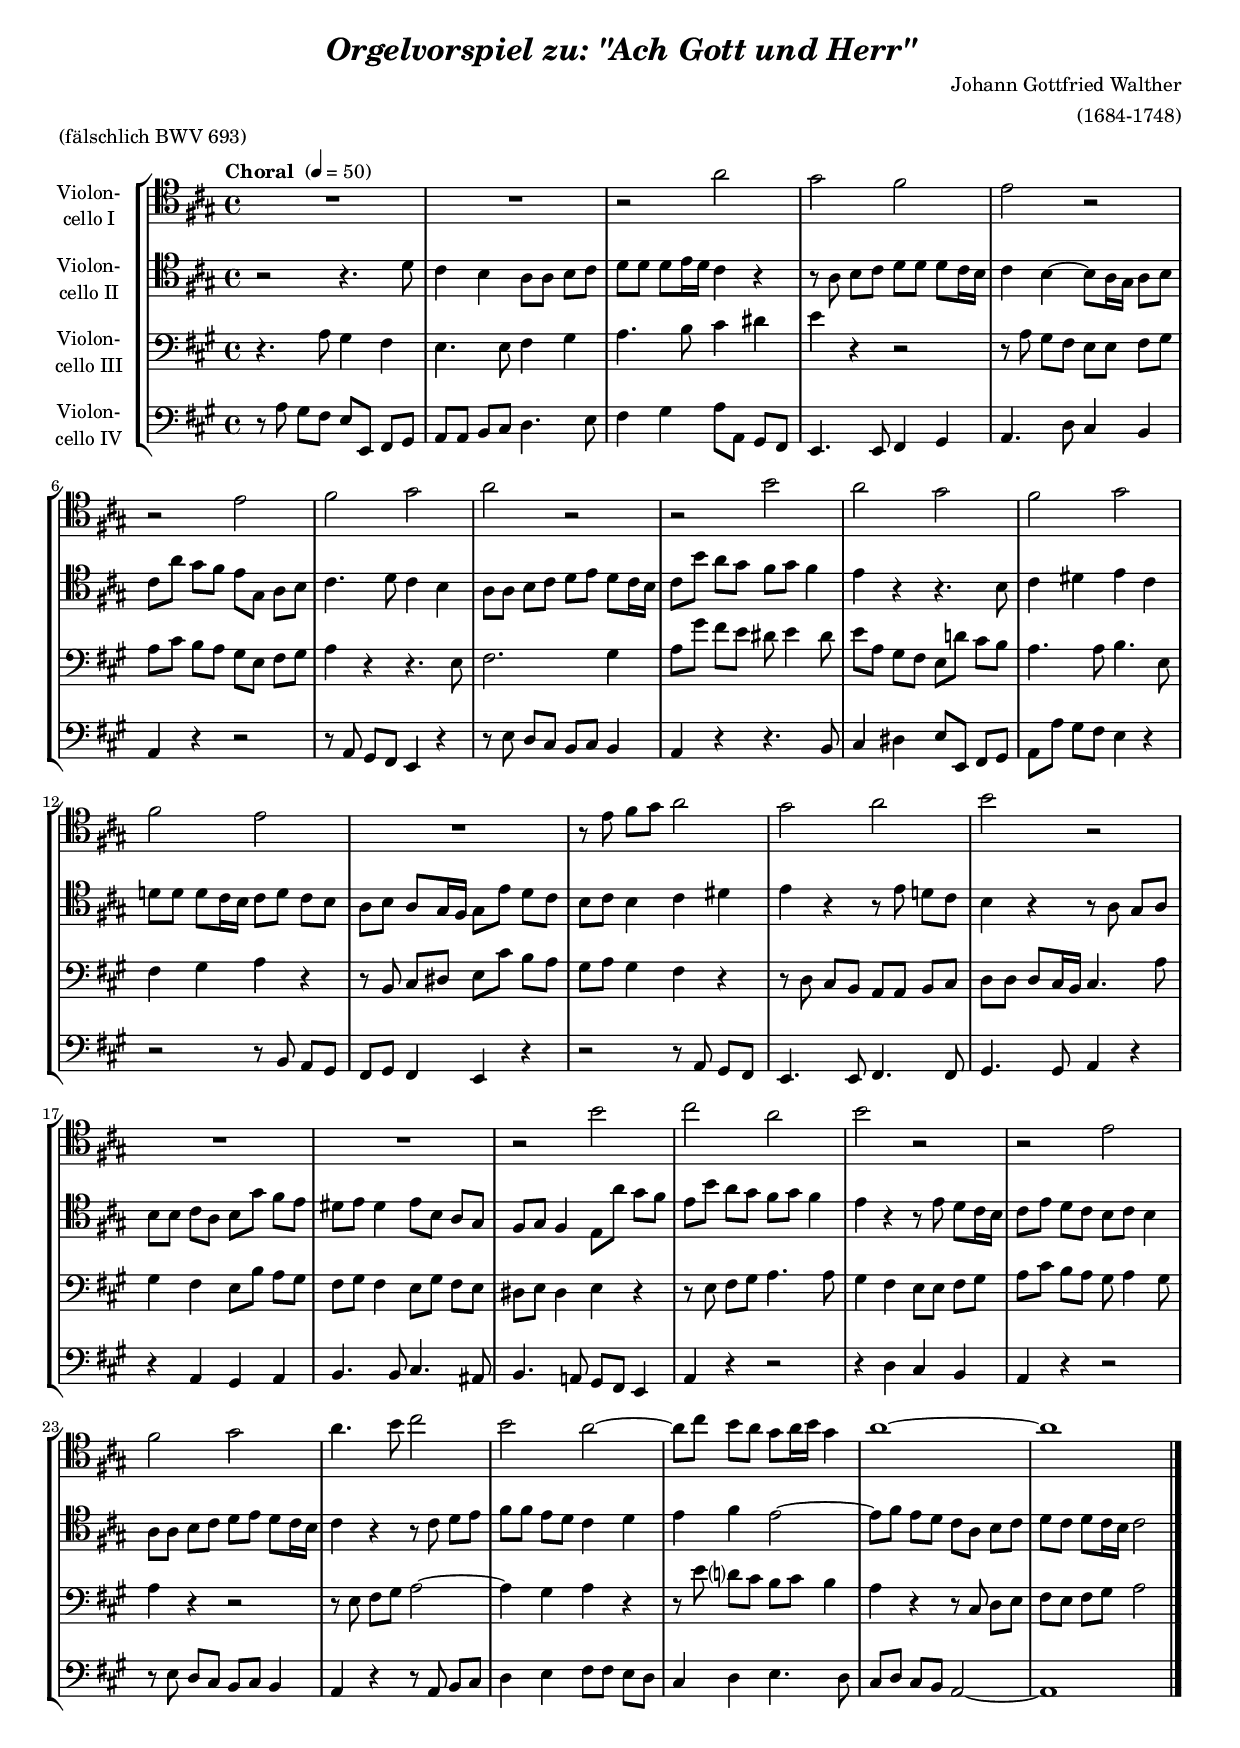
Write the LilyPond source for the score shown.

\version "2.18.2"
\include "deutsch.ly"
  
#(set-global-staff-size 17)

\header {
  title     = \markup \bold \italic "Orgelvorspiel zu: \"Ach Gott und Herr\""
  composer  = "Johann Gottfried Walther"
  arranger  = "(1684-1748)"
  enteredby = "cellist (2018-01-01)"
  piece     = "(fälschlich BWV 693)"
}

voiceconsts = {
  \key c \major
  \time 4/4
  \clef "bass"
%  \numericTimeSignature
  \compressFullBarRests
  % Set default beaming for all staves
  \set Timing.beamExceptions = #'()
  \set Timing.baseMoment     = #(ly:make-moment 1 4)
  \set Timing.beatStructure  = #'(1 1 1 1)
  \tempo "Choral " 4=50
}

micl = "clarinet"
mifl = "flute"
miob = "oboe"
mifh = "french horn"
misx = "tenor sax"
mist = "string ensemble 1"
miba = "cello"

va = \relative c'' {
  \voiceconsts
  \clef "tenor"

  R1*2
  r2 c
  h a g r

  r g
  a h
  c r
  r d
  c h

  a h
  a g
  R1
  r8 g a h c2

  h2 c
  d r
  R1*2

  r2 d
  e c
  d r
  r g,
  a h

  c4. d8 e2
  d c~
  c8 e d c h c16 d h4
  c1~
  c \bar "|."
}

vb = \relative c' {
  \voiceconsts
  \clef "tenor"
  
  r2 r4. f8
  e4 d c8 c d e
  f f f g16 f e4 r
  r8 c d e f f f e16 d
  e4 d~ d8 c16 h c8 d

  e c' h a g h, c d
  e4. f8 e4 d
  c8 c d e f g f e16 d
  e8 d' c h a h a4
  g r r4. d8

  e4 fis g e
  f!8 f f e16 d e8 f e d
  c d c h16 a h8 g' f e
  d e d4 e fis

  g r r8 g f! e
  d4 r r8 c h c
  d d e c d h' a g
  fis g fis4 g8 d c h

  a h a4 g8 c' h a
  g d' c h a h a4
  g r r8 g f e16 d
  e8 g f e d e d4
  c8 c d e f g f e16 d

  e4 r r8 e f g
  a a g f e4 f
  g a g2~
  g8 a g f e c d e
  f e f e16 d e2 \bar "|."
}

vc = \relative c' {
  \voiceconsts

  r4. c8 h4 a
  g4. g8 a4 h
  c4. d8 e4 fis
  g r r2
  r8 c, h a g g a h

  c e d c h g a h
  c4 r r4. g8
  a2. h4
  c8 h' a g fis g4 fis8
  g c, h a g f'! e d

  c4. c8 d4. g,8
  a4 h c r
  r8 d, e fis g e' d c
  h c h4 a r

  r8 f e d c c d e f f f e16 d e4. c'8
  h4 a g8 d' c h
  a h a4 g8 h a g

  fis g fis4 g r
  r8 g a h c4. c8
  h4 a g8 g a h
  c e d c h c4 h8
  c4 r r2

  r8 g a h c2~
  c4 h c r
  r8 g' f? e d e d4
  c r r8 e, f g
  a g a h c2 \bar "|."
}

vd = \relative c' {
  \voiceconsts

  r8 c h a g g, a h
  c c d e f4. g8
  a4 h c8 c, h a
  g4. g8 a4 h
  c4. f8 e4 d

  c r r2
  r8 c h a g4 r
  r8 g' f e d e d4
  c r r4. d8
  e4 fis g8 g, a h

  c c' h a g4 r
  r2 r8 d c h
  a h a4 g r
  r2 r8 c h a

  g4. g8 a4. a8
  h4. h8 c4 r
  r c h c
  d4. d8 e4. cis8

  d4. c!8 h a g4
  c r r2
  r4 f e d
  c r r2
  r8 g' f e d e d4

  c r r8 c d e
  f4 g a8 a g f
  e4 f g4. f8
  e f e d c2~
  c1 \bar "|."
}


music = \new StaffGroup <<
      \new Staff {
	\set Staff.midiInstrument = \miba
	\set Staff.instrumentName = \markup \center-column { "Violon-" "cello I" }
	\transpose c a, { \va }
      }

      \new Staff {
	\set Staff.midiInstrument = \miba
	\set Staff.instrumentName = \markup \center-column { "Violon-" "cello II" }
	\transpose c a, { \vb }
      }

      \new Staff {
	\set Staff.midiInstrument = \miba
	\set Staff.instrumentName = \markup \center-column { "Violon-" "cello III" }
	\transpose c a, { \vc }
      }

      \new Staff {
	\set Staff.midiInstrument = \miba
	\set Staff.instrumentName = \markup \center-column { "Violon-" "cello IV" }
	\transpose c a, { \vd }
      }
>>

\book {
  \score {
    \music
    \layout {}
  }

  \score {
    \unfoldRepeats \music

    \midi {
      \context {
        \Score
      }
    }
  }
}
